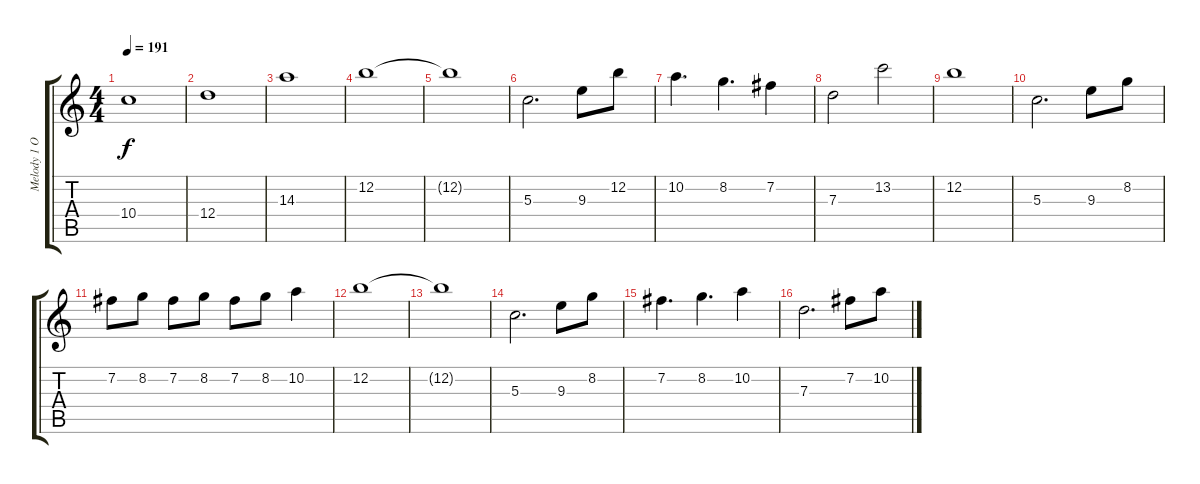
\track ("Melody 1 Oct Down for Accompanied Guitar" "Melody 1 O") {instrument distortionguitar}
\staff {score tabs}
\tuning (E4 B3 G3 D3 A2 E2) {hide}
\ts (4 4)
\tempo 191
\clef g2
\ks c
10.4{t}.1{dy f} |
12.4.1 |
14.3.1 |
12.2.1 |
12.2{t}.1 |
5.3.2{d} 9.3.8 12.2.8 |
10.2.4{d} 8.2.4{d} 7.2.4 |
7.3.2 13.2.2 |
12.2.1 |
5.3.2{d} 9.3.8 8.2.8 |
7.2.8 8.2.8 7.2.8 8.2.8 7.2.8 8.2.8 10.2.4 |
12.2.1 |
12.2{t}.1 |
5.3.2{d} 9.3.8 8.2.8 |
7.2.4{d} 8.2.4{d} 10.2.4 |
7.3.2{d} 7.2.8 10.2.8
